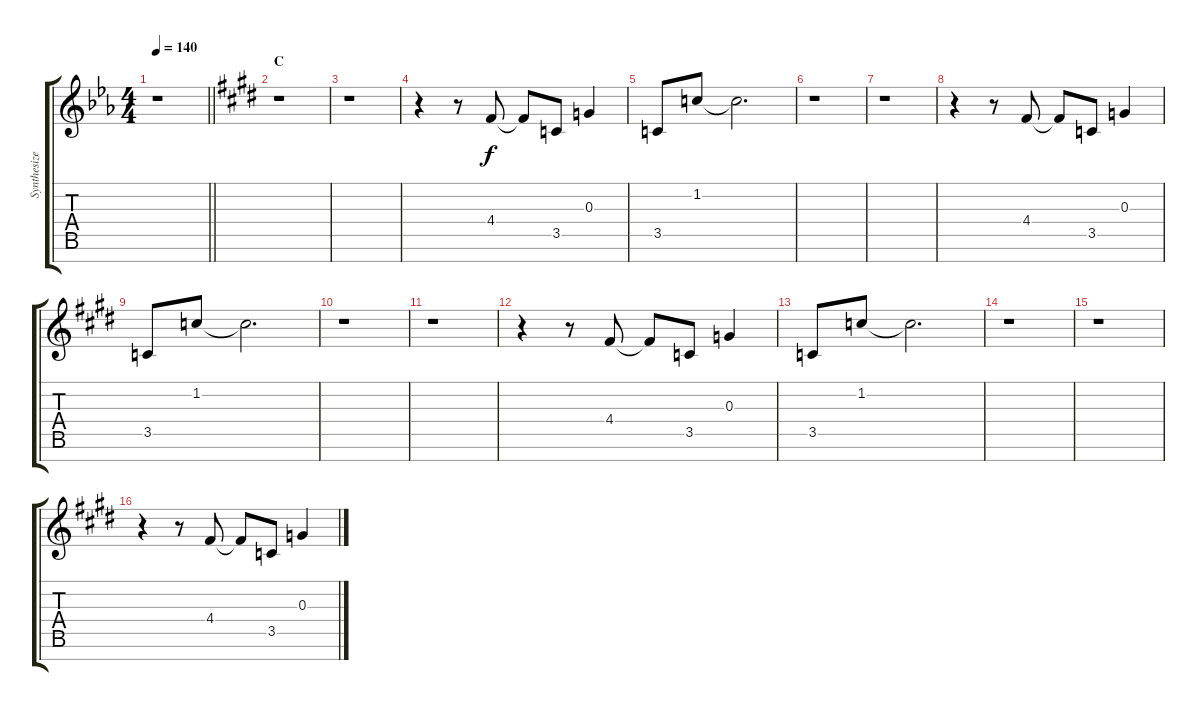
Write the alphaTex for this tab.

\track ("Synthesizer I" "Synthesize") {instrument lead1square}
\staff {score tabs}
\tuning (E5 B4 G4 D4 A3 E3 B2) {hide}
\ts (4 4)
\tempo 140
\clef g2
\barLineRight lightlight
\ks eb
r.1{dy f} |
\section ("" "C")
\ks e
r.1 |
r.1 |
r.4 r.8 4.4.8 4.4{t}.8 3.5.8 0.3.4 |
3.5.8 1.2.8 1.2{t}.2{d} |
r.1 |
r.1 |
r.4 r.8 4.4.8 4.4{t}.8 3.5.8 0.3.4 |
3.5.8 1.2.8 1.2{t}.2{d} |
r.1 |
r.1 |
r.4 r.8 4.4.8 4.4{t}.8 3.5.8 0.3.4 |
3.5.8 1.2.8 1.2{t}.2{d} |
r.1 |
r.1 |
r.4 r.8 4.4.8 4.4{t}.8 3.5.8 0.3.4
